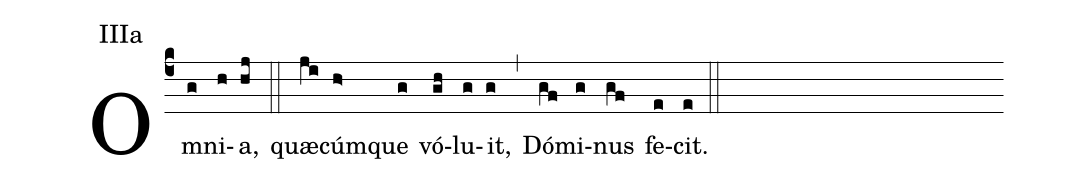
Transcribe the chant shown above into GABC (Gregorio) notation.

annotation: IIIa;
%%
(c4)Om(g)ni(h)a,(hj) (::) quæ(ji)cúm(h>)que(g) vó(gh)lu(g)it,(g) (,) Dó(gf)mi(g)nus(gf) fe(e)cit.(e) (::)
